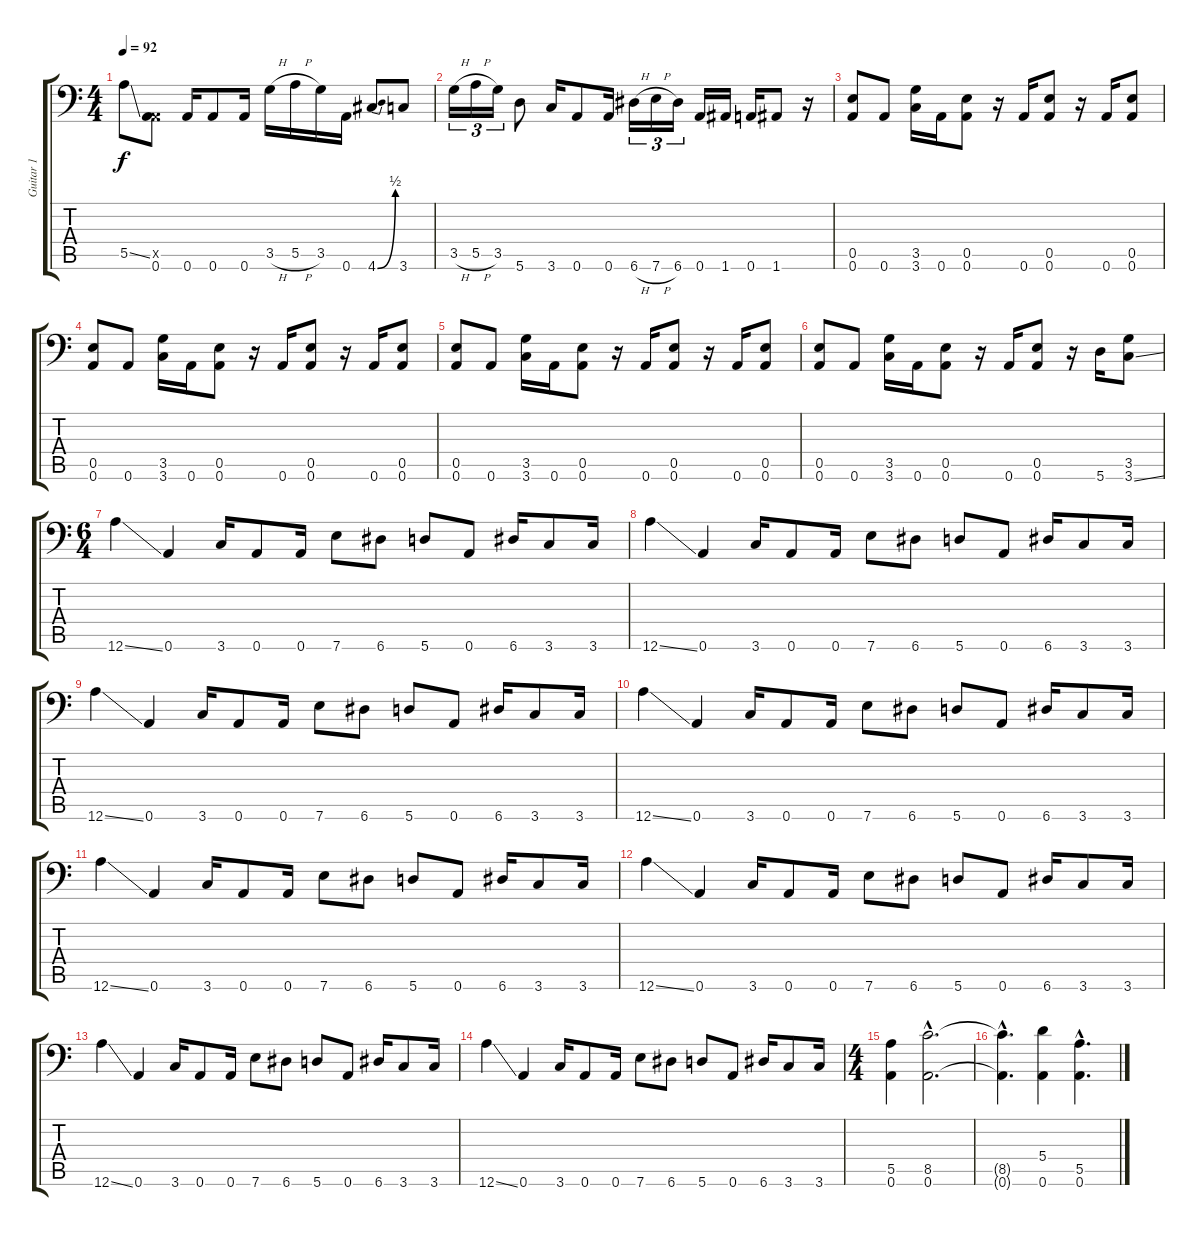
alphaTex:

\track ("Guitar 1" "Guitar 1") {instrument distortionguitar}
\staff {score tabs}
\tuning (B3 Gb3 D3 A2 E2 A1) {hide}
\ts (4 4)
\tempo 92
\clef f4
\ks c
5.5{ss}.8{dy f} (-7.5{x} 0.6).8 0.6.16 0.6.8 0.6.16 3.5{h}.16 5.5{h}.16 3.5.16 0.6.16 4.6{be (bend 0 0 60 2)}.8 3.6.8 |
3.5{h}.16{tu (3 2)} 5.5{h}.16{tu (3 2)} 3.5.16{tu (3 2)} 5.6.8 3.6.16 0.6.8 0.6.16 6.6{h}.16{tu (3 2)} 7.6{h}.16{tu (3 2)} 6.6.16{tu (3 2)} 0.6.16 1.6.16 0.6.16 1.6.8 r.16 |
(0.5 0.6).8 0.6.8 (3.5 3.6).16 0.6.16 (0.5 0.6).8 r.16 0.6.16 (0.5 0.6).8 r.16 0.6.16 (0.5 0.6).8 |
(0.5 0.6).8 0.6.8 (3.5 3.6).16 0.6.16 (0.5 0.6).8 r.16 0.6.16 (0.5 0.6).8 r.16 0.6.16 (0.5 0.6).8 |
(0.5 0.6).8 0.6.8 (3.5 3.6).16 0.6.16 (0.5 0.6).8 r.16 0.6.16 (0.5 0.6).8 r.16 0.6.16 (0.5 0.6).8 |
(0.5 0.6).8 0.6.8 (3.5 3.6).16 0.6.16 (0.5 0.6).8 r.16 0.6.16 (0.5 0.6).8 r.16 5.6.16 (3.5 3.6{ss}).8 |
\ts (6 4)
12.6{ss}.4 0.6.4 3.6.16 0.6.8 0.6.16 7.6.8 6.6.8 5.6.8 0.6.8 6.6.16 3.6.8 3.6.16 |
12.6{ss}.4 0.6.4 3.6.16 0.6.8 0.6.16 7.6.8 6.6.8 5.6.8 0.6.8 6.6.16 3.6.8 3.6.16 |
12.6{ss}.4 0.6.4 3.6.16 0.6.8 0.6.16 7.6.8 6.6.8 5.6.8 0.6.8 6.6.16 3.6.8 3.6.16 |
12.6{ss}.4 0.6.4 3.6.16 0.6.8 0.6.16 7.6.8 6.6.8 5.6.8 0.6.8 6.6.16 3.6.8 3.6.16 |
12.6{ss}.4 0.6.4 3.6.16 0.6.8 0.6.16 7.6.8 6.6.8 5.6.8 0.6.8 6.6.16 3.6.8 3.6.16 |
12.6{ss}.4 0.6.4 3.6.16 0.6.8 0.6.16 7.6.8 6.6.8 5.6.8 0.6.8 6.6.16 3.6.8 3.6.16 |
12.6{ss}.4 0.6.4 3.6.16 0.6.8 0.6.16 7.6.8 6.6.8 5.6.8 0.6.8 6.6.16 3.6.8 3.6.16 |
12.6{ss}.4 0.6.4 3.6.16 0.6.8 0.6.16 7.6.8 6.6.8 5.6.8 0.6.8 6.6.16 3.6.8 3.6.16 |
\ts (4 4)
(5.5 0.6).4 (8.5{hac} 0.6{hac}).2{d} |
(8.5{hac t} 0.6{hac t}).4{d} (5.4 0.6).4 (5.5{hac} 0.6{hac}).4{d}
